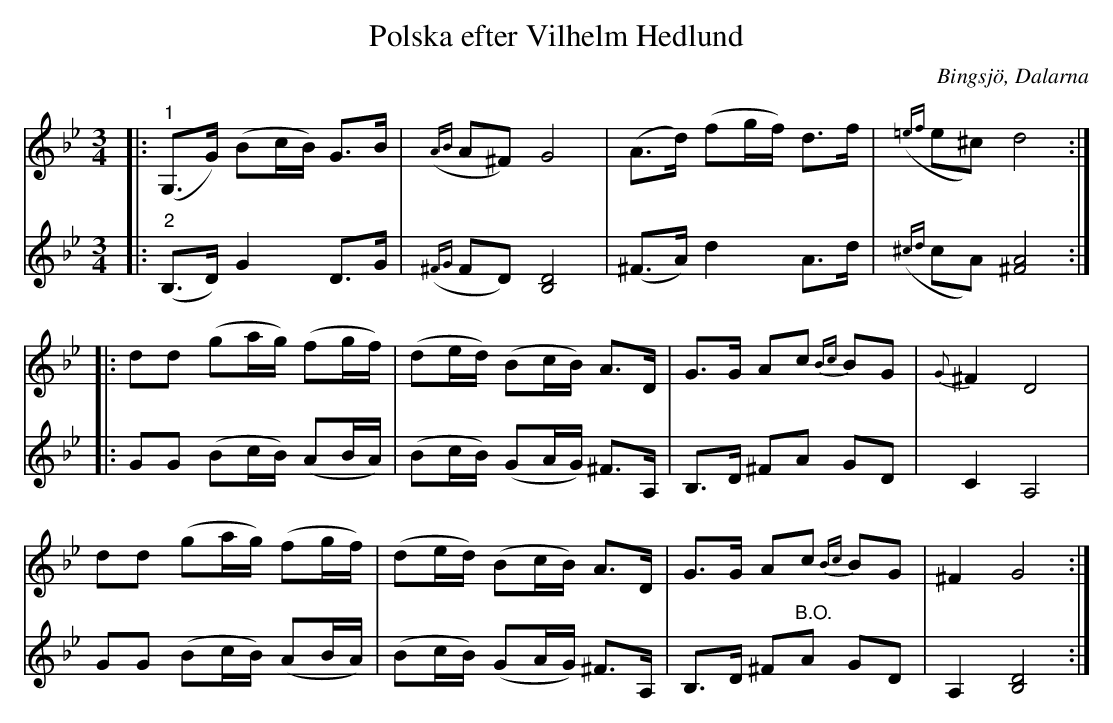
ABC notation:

X:1
T:Polska efter Vilhelm Hedlund
O:Bingsjö, Dalarna
L:1/8
M:3/4
K:Gm
V:1
|:"^1" (G,>G) (Bc/B/) G>B |({AB} A^F) G4 | (A>d) (fg/f/) d>f |({=ef} e^c) d4 ::
dd (ga/g/) (fg/f/) | (de/d/) (Bc/B/) A>D | G>G Ac{Bc} BG |{G} ^F2 D4 |
dd (ga/g/) (fg/f/) | (de/d/) (Bc/B/) A>D | G>G Ac{Bc} BG | ^F2 G4 :|
V:2
|:"^2" (B,>D) G2 D>G |({^FG} FD) [B,D]4 | (^F>A) d2 A>d |({^cd} cA) [^FA]4 ::
GG (Bc/B/) (AB/A/) | (Bc/B/) (GA/G/) ^F>A, | B,>D ^FA GD | C2 A,4 |
GG (Bc/B/) (AB/A/) | (Bc/B/) (GA/G/) ^F>A, | B,>D ^F"^B.O."A GD | A,2 [B,D]4 :|
